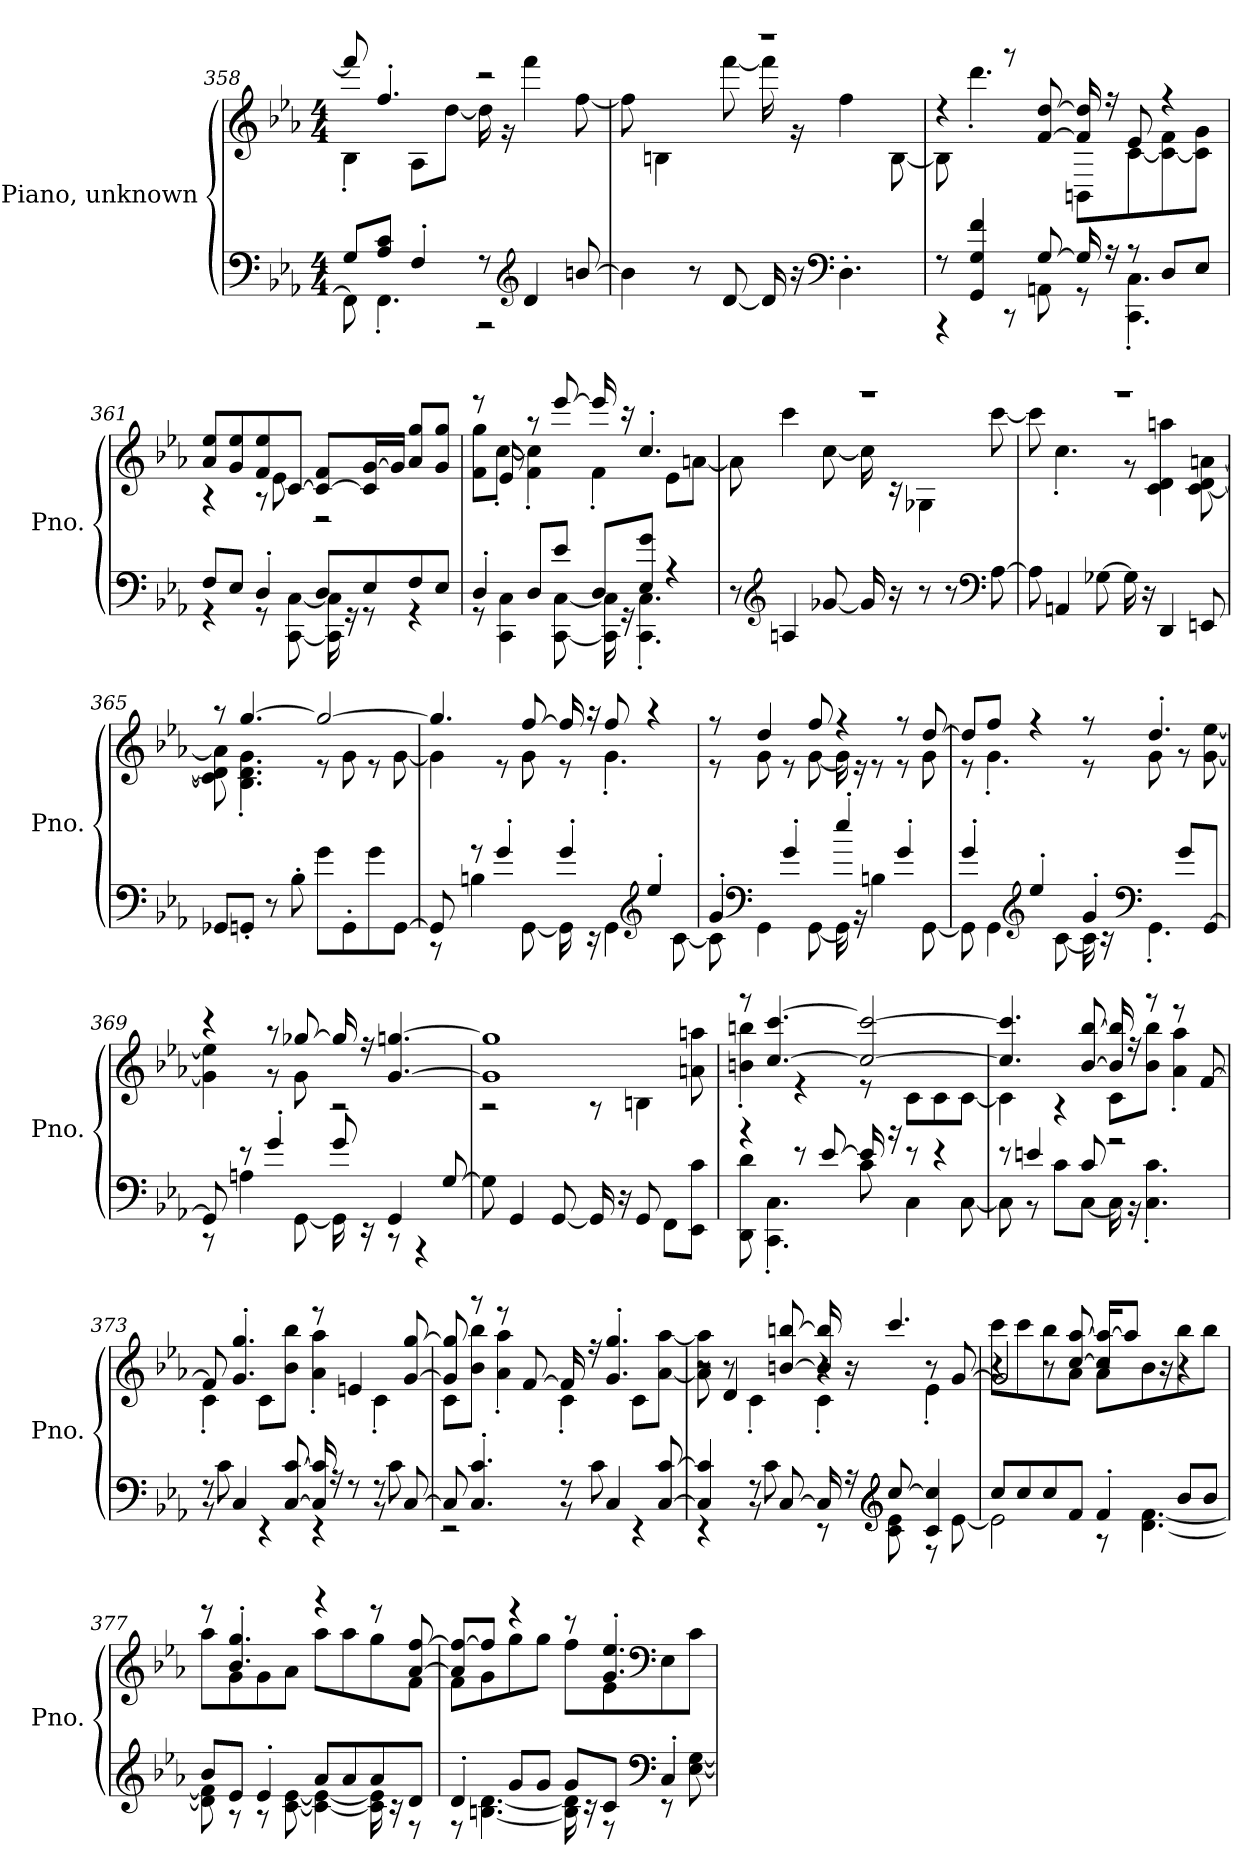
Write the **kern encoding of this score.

**kern	**kern
*part1	*part1
*staff2	*staff1
*I"Piano, unknown	*
*I'Pno.	*
!!LO:LB:g=z
*clefF4	*clefG2
*k[b-e-a-]	*k[b-e-a-]
*M4/4	*M4/4
=358	=358
*^	*^
8G/L	8FF\]	8fff/]	4B-'\
8A-/ 8c/J	4.FF'\	4.ff'/	.
4F'/	.	.	8A-\L
.	.	.	[8dd\J
8r	2r	2r	16dd\]
.	.	.	16r
*clefG2	*	*	*
4d/	.	.	4fff\
[8bn/	.	.	[8ff\
*v	*v	*	*
=359	=359	=359
4b\]	1r	8ff\]
.	.	4Bn\
8r	.	.
[8d/	.	[8fff\
16d/]	.	16fff\]
16r	.	16r
*clefF4	*	*
4.D'\	.	4ff\
.	.	[8B\
=360	=360	=360
*^	*	*
8r	4r	4r	8B\]
4GG/ 4G/ 4f/	.	.	4.ddd'\
.	8r	8r	.
[8G/	8AAn\	[8f/ [8dd/	.
16G/]	8r	16f/] 16dd/]	8BBn\L
16r	.	16r	.
8r	4.CC\' 4.C\'	8e-/	[8c\
8D/L	.	4r	8c\_ 8f\
8E-/J	.	.	8c\] 8g\J
!!LO:LB:g=z	!!
=361	=361	=361	=361
8F/L	4r	8a-/ 8ee-/L	4r
8E-/J	.	8g/ 8ee-/	.
4D'/	8r	8f/ 8ee-/	8r
.	[8CC\ [8C\	[8c/J	8e-\
8D/L	16CC\] 16C\]	8c/_ 8f/L	2r
.	16r	.	.
8E-/	8r	16c/] [16g/L	.
.	.	16g/JJ]	.
8F/	4r	8a-/ 8gg/L	.
8E-/J	.	8g/ 8gg/J	.
=362	=362	=362	=362
4D'/	8r	8r	8f\ 8gg\L
.	4CC\ 4C\	8e-/	[8cc'\J
8D/L	.	8r	4f\' 4cc\]'
8e-/J	[8CC\ [8C\	[8eee-/	.
8D/L	16CC\] 16C\]	16eee-/]	4f'\
.	16r	16r	.
8E-/ 8g/J	4.CC\' 4.C\'	4.cc'/	.
4r	.	.	8e-\L
.	.	.	[8an\J
*v	*v	*	*
=363	=363	=363
8r	1r	8a\]
*clefG2	*	*
4An/	.	4ccc\
[8g-X/	.	[8cc\
16g-/]	.	16cc\]
16r	.	16r
8r	.	4G-X\
8r	.	.
*clefF4	*	*
[8A\	.	[8ccc\
!!LO:LB:g=z	!!
=364	=364	=364
8A\]	1r	8ccc\]
4AAn/	.	4.cc'\
[8G-X\	.	.
16G-\]	.	8r
16r	.	.
4DD/	.	4c\ 4d\ 4aan\
8EEn/	.	[8c\ [8d\ [8an\
=365	=365	=365
8GG-X/L	8r	8c\] 8d\] 8a\]
8GGn'/J	[4.gg/	4.B-\' 4.d\' 4.g\'
8r	.	.
8B-'\	.	.
8g\L	2gg/_	8r
8GG'\	.	8g\
8g\	.	8r
[8GG\J	.	[8g\
=366	=366	=366
*^	*	*
8GG/]	8r	4.gg/]	4g\]
8r	4Bn\	.	.
4g'/	.	.	8r
.	[8GG\	[8ff/	8g\
4g'/	16GG\]	16ff/]	8r
.	16r	16r	.
.	4GG\	8ff/	4.g'\
*clefG2	*	*	*
4ee-'/	.	4r	.
.	[8c\	.	.
!!LO:LB:g=z	!!
=367	=367	=367	=367
4g'/	8c\]	8r	8r
*clefF4	*	*	*
.	4GG\	4dd/	8g\
4g'/	.	.	8r
.	[8GG\	8ff/	[8g\
4ee-'/	16GG\]	4r	16g\]
.	16r	.	16r
.	4Bn\	.	8r
4g'/	.	8r	8r
.	[8GG\	[8dd/	8g\
=368	=368	=368	=368
4g'/	8GG\]	8dd/L]	8r
.	4GG\	8ff/J	4.g'\
*clefG2	*	*	*
4ee-'/	.	4r	.
.	[8c\	.	.
4g'/	16c\]	8r	8r
.	16r	.	.
*clefF4	*	*	*
.	4.GG'\	4.dd'/	8g\
8g/L	.	.	8r
[8GG/J	.	.	[8g\ [8ee-\
=369	=369	=369	=369
8GG/]	8r	4r	4g\] 4ee-\]
8r	4An\	.	.
4g'/	.	8r	8r
.	[8GG\	[8gg-X/	8g\
8g/	16GG\]	16gg-/]	2r
.	16r	16r	.
4GG/	8r	[4.g/ [4.ggn/	.
.	4r	.	.
[8G/	.	.	.
*v	*v	*	*
!!LO:PB:g=z	!!
=370	=370	=370
8G\]	1g] 1gg]	2r
4GG/	.	.
[8GG/	.	.
16GG/]	.	8r
16r	.	.
8GG/	.	4Bn\
8FF\L	.	.
8EE-\ 8c\J	.	8an\ 8aan\
=371	=371	=371
*^	*	*
4r	8DD\ 8d\	8r	4bn\' 4bbn\'
.	4.CC\' 4.C\'	[4.cc/ [4.ccc/	.
8r	.	.	4r
[8e-/	.	.	.
16e-/]	8c\	2cc/_ 2ccc/_	8r
16r	.	.	.
8r	4C\	.	8c\L
4r	.	.	8c\
.	[8C\	.	[8c\J
=372	=372	=372	=372
8r	8C\]	4.cc/] 4.ccc/]	4c\]
4en/	8r	.	.
.	8c\L	.	4r
8c/	[8C\J	[8b-/ [8bb-/	.
2r	16C\]	16b-/] 16bb-/]	8c\L
.	16r	16r	.
.	4.C\' 4.c\'	8r	8b-\ 8bb-\J
.	.	8r	4a-\' 4aa-\'
.	.	[8f/	.
!!LO:LB:g=z	!!
=373	=373	=373	=373
8r	8r	8f/]	4c'\
4C/	8c\	4.g/' 4.gg/'	.
.	4r	.	8c\L
[8C/ [8c/	.	.	8b-\ 8bb-\J
16C/] 16c/]	4r	8r	4a-\' 4aa-\'
16r	.	.	.
8r	.	4en/	.
8r	8r	.	4c'\
[8C/	8c\	[8g/ [8gg/	.
=374	=374	=374	=374
8C/]	2r	8g/] 8gg/]	8c\L
4.C/' 4.c/'	.	8r	8b-\ 8bb-\J
.	.	8r	4a-\' 4aa-\'
.	.	[8f/	.
8r	8r	16f/]	4c'\
.	.	16r	.
4C/	8c\	4.g/' 4.gg/'	.
.	4r	.	8c\L
[8C/ [8c/	.	.	[8a-\ [8aa-\J
=375	=375	=375	=375
*	*	*	*^
4C/] 4c/]	4r	8r	8a-\] 8aa-\]	2r
.	.	4d/	8r	.
8r	8r	.	4c'\	.
[8C/	8c\	[8bn/ [8bbn/	.	.
16C/]	8r	16b/] 16bb/]	4c'\	4r
16r	.	16r	.	.
*clefG2	*	*	*	*
[8cc/	8c\ 8e-\	4.ccc/	.	.
4c/ 4cc/]	8r	.	4e-'\	8r
.	[8e-\	.	.	[8g/
!!LO:LB:g=z	!!	!!
=376	=376	=376	=376	=376
8cc/L	2e-\]	4r	8ccc\L	2g/]
8cc/	.	.	8ccc\	.
8cc/	.	8r	8bb-\	.
8f/J	.	[8cc/ [8aa-/	8a-\J	.
4f'/	8r	16cc/] 16aa-/_KL	8a-\L	2r
.	.	8aa-/J]	.	.
.	[4.d\ [4.f\	.	8b-\	.
.	.	16r	.	.
8b-/L	.	4r	8bb-\	.
8b-/J	.	.	8bb-\J	.
*	*	*	*v	*v
=377	=377	=377	=377
8b-/L	8d\] 8f\]	8r	8aa-\L
8e-/J	8r	4.b-/' 4.gg/'	8g\
4e-'/	8r	.	8g\
.	[8c\ [8e-\	.	8a-\J
8a-/L	4c\_ 4e-\_	4r	8aa-\L
8a-/	.	.	8aa-\
8a-/	16c\] 16e-\]	8r	8gg\
.	16r	.	.
8d/J	8r	[8a-/ [8ff/	8f\J
=378	=378	=378	=378
4d'/	8r	8a-/] 8ff/_L	8f\L
.	[4.Bn\ [4.d\	8ff/J]	8g\
8g/L	.	4r	8gg\
8g/J	.	.	8gg\J
8g/L	16B\] 16d\]	8r	8ff\L
.	16r	.	.
8c/J	8r	4.g/' 4.ee-/'	8e-\
*clefF4	*	*clefF4	*
4C'/	8r	.	8E-\
.	[8E-\ [8G\	.	8c\J
*v	*v	*	*
*	*v	*v
=	=
*-	*-
